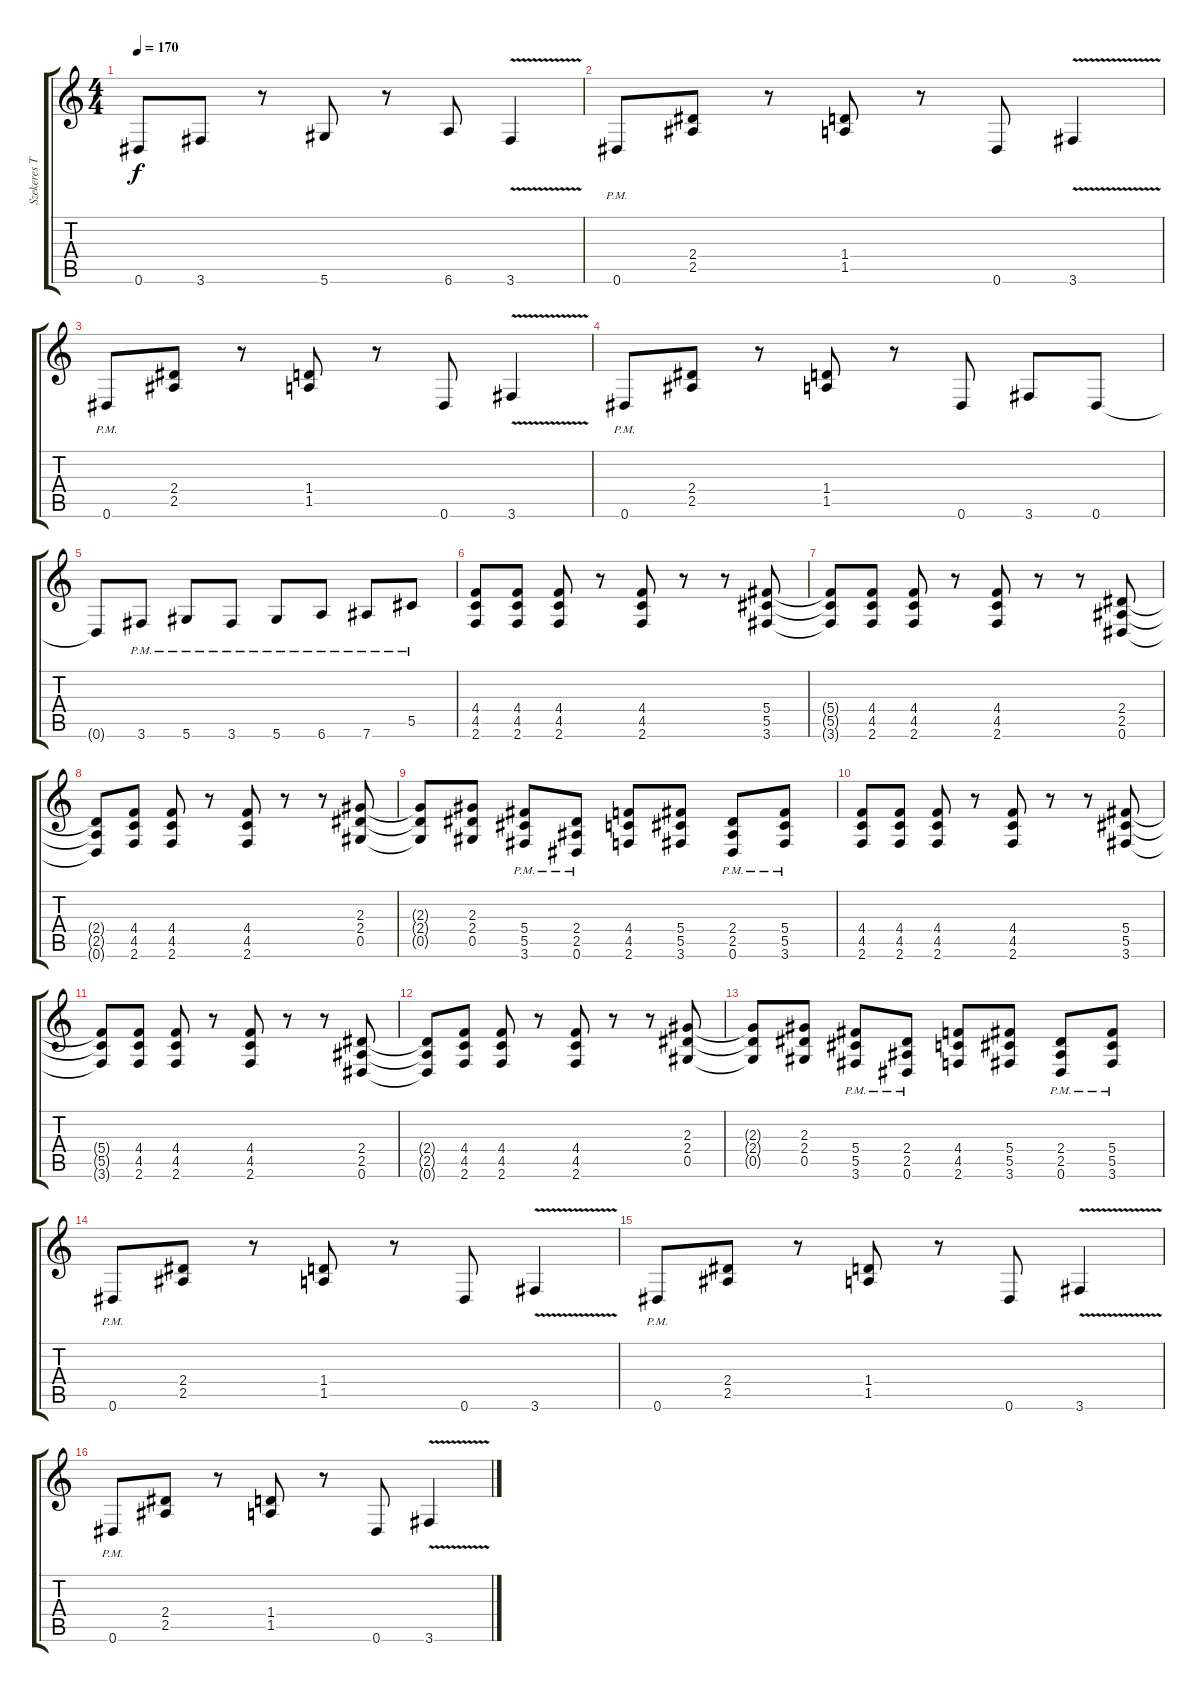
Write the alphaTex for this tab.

\track ("Szekeres Tamás - Kíséret" "Szekeres T") {instrument overdrivenguitar}
\staff {score tabs}
\tuning (Eb4 Bb3 Gb3 Db3 Ab2 Eb2) {hide}
\ts (4 4)
\tempo 170
\clef g2
\ks c
0.6.8{dy f} 3.6.8 r.8 5.6.8 r.8 6.6.8 3.6{v}.4 |
0.6{pm}.8 (2.4 2.5).8 r.8 (1.4 1.5).8 r.8 0.6.8 3.6{v}.4 |
0.6{pm}.8 (2.4 2.5).8 r.8 (1.4 1.5).8 r.8 0.6.8 3.6{v}.4 |
0.6{pm}.8 (2.4 2.5).8 r.8 (1.4 1.5).8 r.8 0.6.8 3.6.8 0.6.8 |
0.6{t}.8 3.6{pm}.8 5.6{pm}.8 3.6{pm}.8 5.6{pm}.8 6.6{pm}.8 7.6{pm}.8 5.5{pm}.8 |
(4.4 4.5 2.6).8 (4.4 4.5 2.6).8 (4.4 4.5 2.6).8 r.8 (4.4 4.5 2.6).8 r.8 r.8 (5.4 5.5 3.6).8 |
(5.4{t} 5.5{t} 3.6{t}).8 (4.4 4.5 2.6).8 (4.4 4.5 2.6).8 r.8 (4.4 4.5 2.6).8 r.8 r.8 (2.4 2.5 0.6).8 |
(2.4{t} 2.5{t} 0.6{t}).8 (4.4 4.5 2.6).8 (4.4 4.5 2.6).8 r.8 (4.4 4.5 2.6).8 r.8 r.8 (2.3 2.4 0.5).8 |
(2.3{t} 2.4{t} 0.5{t}).8 (2.3 2.4 0.5).8 (5.4{pm} 5.5{pm} 3.6{pm}).8 (2.4{pm} 2.5{pm} 0.6{pm}).8 (4.4 4.5 2.6).8 (5.4 5.5 3.6).8 (2.4{pm} 2.5{pm} 0.6{pm}).8 (5.4{pm} 5.5{pm} 3.6{pm}).8 |
(4.4 4.5 2.6).8 (4.4 4.5 2.6).8 (4.4 4.5 2.6).8 r.8 (4.4 4.5 2.6).8 r.8 r.8 (5.4 5.5 3.6).8 |
(5.4{t} 5.5{t} 3.6{t}).8 (4.4 4.5 2.6).8 (4.4 4.5 2.6).8 r.8 (4.4 4.5 2.6).8 r.8 r.8 (2.4 2.5 0.6).8 |
(2.4{t} 2.5{t} 0.6{t}).8 (4.4 4.5 2.6).8 (4.4 4.5 2.6).8 r.8 (4.4 4.5 2.6).8 r.8 r.8 (2.3 2.4 0.5).8 |
(2.3{t} 2.4{t} 0.5{t}).8 (2.3 2.4 0.5).8 (5.4{pm} 5.5{pm} 3.6{pm}).8 (2.4{pm} 2.5{pm} 0.6{pm}).8 (4.4 4.5 2.6).8 (5.4 5.5 3.6).8 (2.4{pm} 2.5{pm} 0.6{pm}).8 (5.4{pm} 5.5{pm} 3.6{pm}).8 |
0.6{pm}.8 (2.4 2.5).8 r.8 (1.4 1.5).8 r.8 0.6.8 3.6{v}.4 |
0.6{pm}.8 (2.4 2.5).8 r.8 (1.4 1.5).8 r.8 0.6.8 3.6{v}.4 |
0.6{pm}.8 (2.4 2.5).8 r.8 (1.4 1.5).8 r.8 0.6.8 3.6{v}.4
